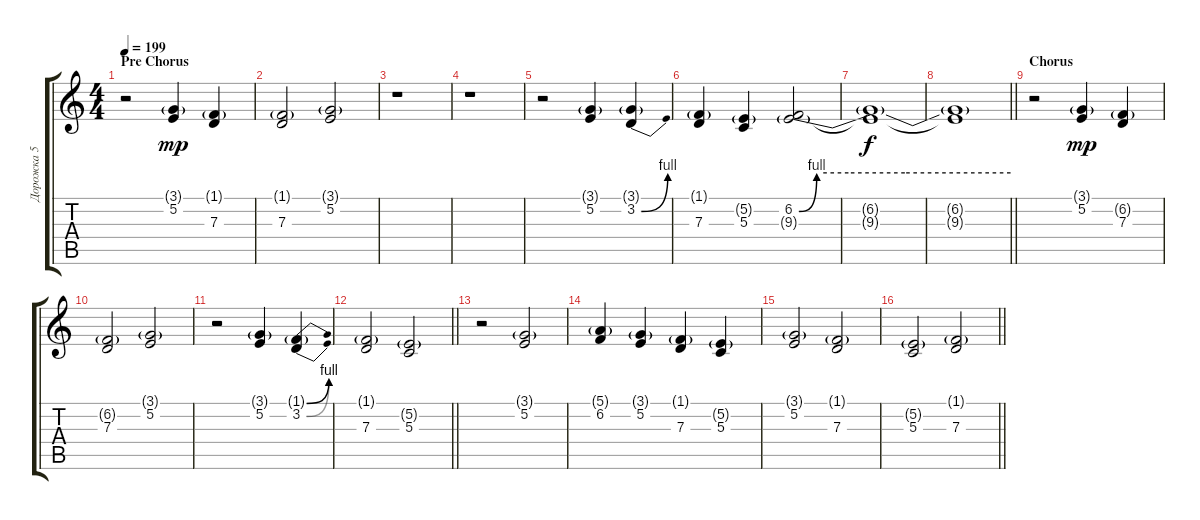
\track ("Дорожка 5" "Дорожка 5") {instrument altosax}
\staff {score tabs}
\tuning (E4 B3 G3 D3 A2 E2) {hide}
\ts (4 4)
\section ("" "Pre Chorus")
\tempo 199
\clef g2
\ks c
r.2{dy mp} (3.1{g} 5.2).4 (1.1{g} 7.3).4 |
(1.1{g} 7.3).2 (3.1{g} 5.2).2 |
r.1 |
r.1 |
r.2 (3.1{g} 5.2).4 (3.1{g} 3.2{be (bend 0 0 60 4)}).4 |
(1.1{g} 7.3).4 (5.2{g} 5.3).4 (6.2{be (custom 0 0 5 4 14 4 30 4 60 4)} 9.3{g}).2 |
(6.2{t} 9.3{t}).1{dy f} |
\barLineRight lightlight
(6.2{t} 9.3{t}).1 |
\section ("" "Chorus")
r.2 (3.1{g} 5.2).4{dy mp} (6.2{g} 7.3).4 |
(6.2{g} 7.3).2 (3.1{g} 5.2).2 |
r.2 (3.1{g} 5.2).4 (1.1{be (bend 0 0 60 4) g} 3.2{be (bend 0 0 60 4)}).4 |
\barLineRight lightlight
(1.1{g} 7.3).2 (5.2{g} 5.3).2 |
r.2 (3.1{g} 5.2).2 |
(5.1{g} 6.2).4 (3.1{g} 5.2).4 (1.1{g} 7.3).4 (5.2{g} 5.3).4 |
(3.1{g} 5.2).2 (1.1{g} 7.3).2 |
\barLineRight lightlight
(5.2{g} 5.3).2 (1.1{g} 7.3).2
